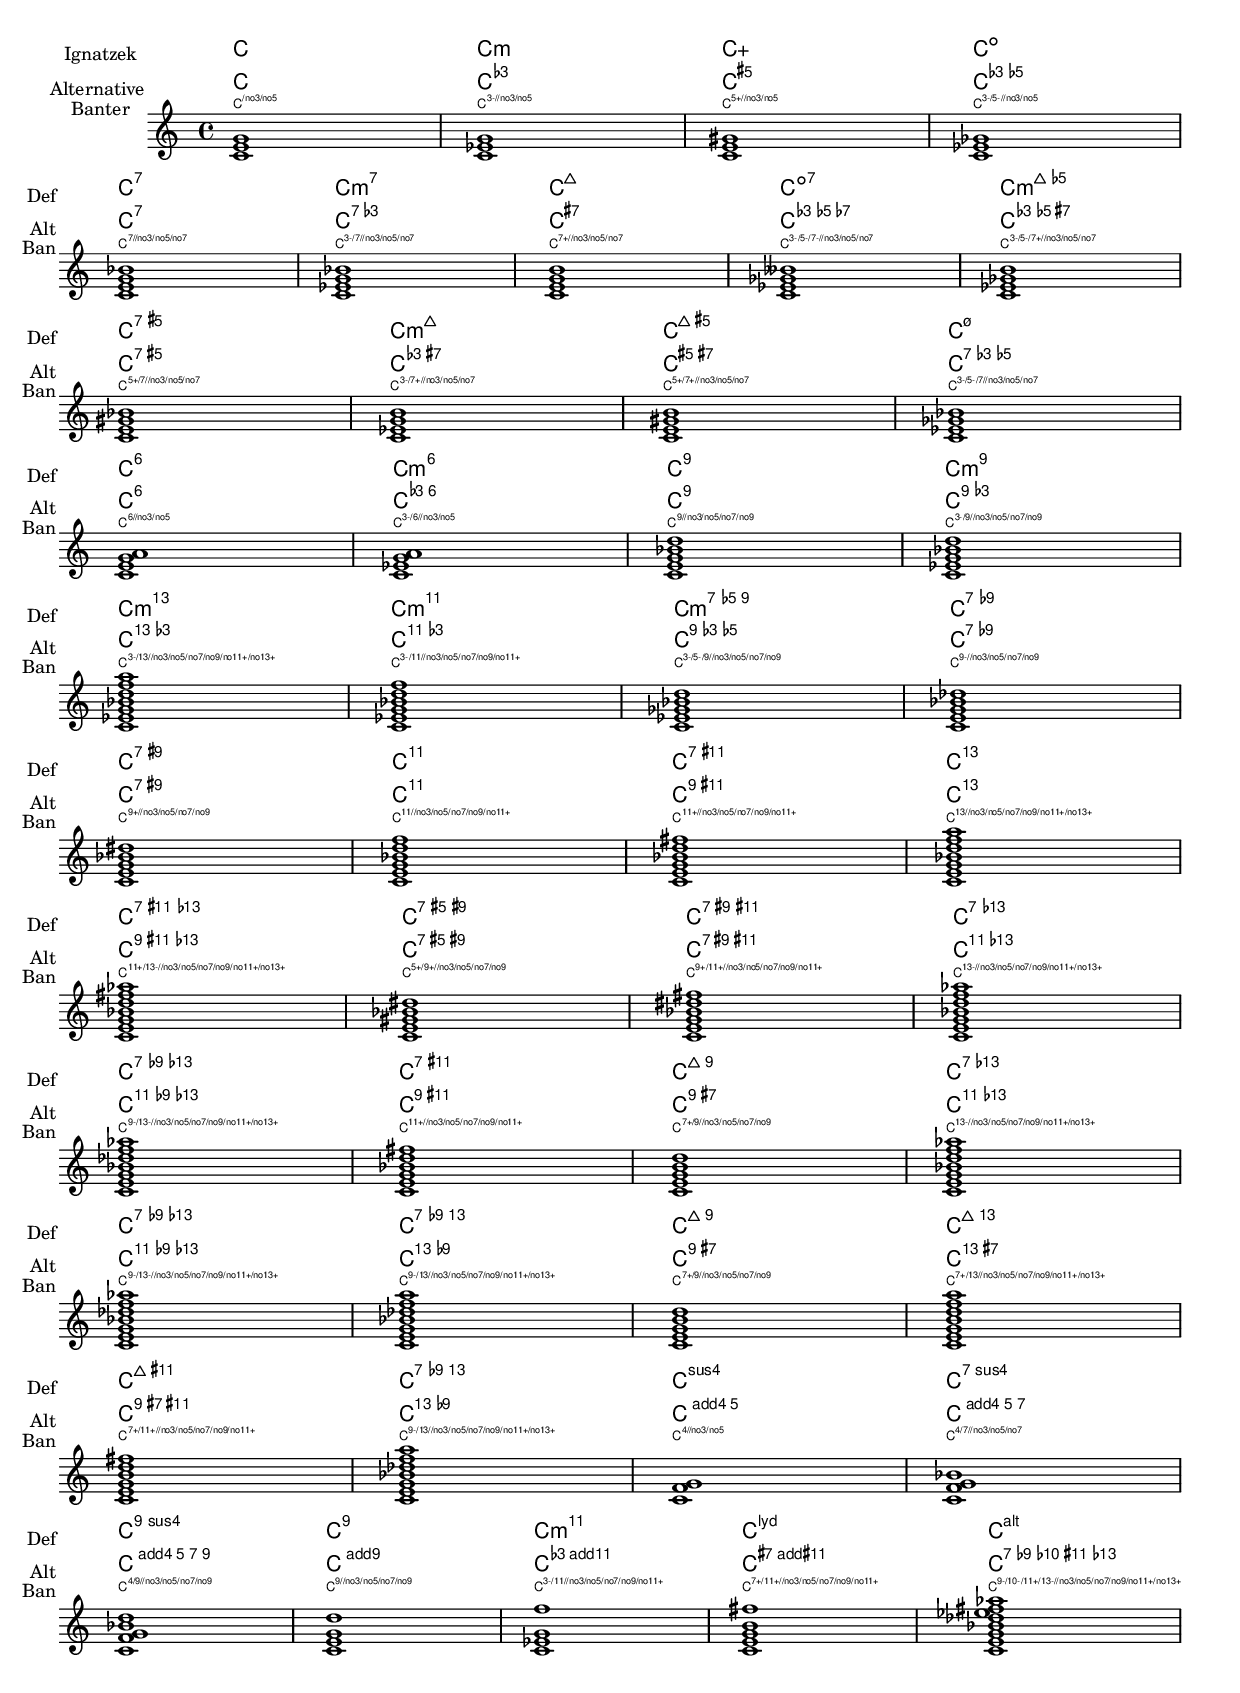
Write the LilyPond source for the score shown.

%%%% Legacy chord naming functions (formerly in scm/chord-generic-names.scm)
%%%% Copyright (C) 2003--2023 Jan Nieuwenhuizen <janneke@gnu.org>

#(set-global-staff-size 19.7)

#(define-public (banter-chordnames pitches bass inversion context)
  (old_chord->markup 'banter pitches bass inversion context))

#(define-public (jazz-chordnames pitches bass inversion context)
  (old_chord->markup 'jazz pitches bass inversion context))

#(define (define-translator-property symbol type? description)
  (if (not (and (symbol? symbol)
    (procedure? type?)
    (string? description)))
      (ly:error "error in call of define-translator-property"))
  (if (not (equal? (object-property symbol 'translation-doc) #f))
      (ly:error (G_ "symbol ~S redefined") symbol))

  (set-object-property! symbol 'translation-type? type?)
  (set-object-property! symbol 'translation-doc description)
  symbol)

#(for-each
  (lambda (x)
    (apply define-translator-property x))
  `((chordNameExceptionsFull ,list? "An alist of full chord
exceptions.  Contains @code{(@var{chord} . @var{markup})} entries.")
    (chordNameExceptionsPartial ,list? "An alist of partial chord
exceptions.  Contains @code{(@var{chord} . (@var{prefix-markup}
@var{suffix-markup}))} entries.")))

#(define-public (old_chord->markup
                style pitches bass inversion context)
  "Entry point for @code{Chord_name_engraver}.
@var{pitches}, @var{bass}, and @var{inversion} are lily pitches."
  (define (default-note-namer pitch)
    (note-name->markup pitch #f))

  (define (markup-or-empty-markup markup)
    "Return MARKUP if markup, else empty-markup"
    (if (markup? markup) markup empty-markup))

  (define (accidental->markup alteration)
    "Return accidental markup for ALTERATION."
    (if (= alteration 0)
        (make-line-markup (list empty-markup))
        (conditional-kern-before
         (alteration->text-accidental-markup alteration)
         (= alteration FLAT) 0.094725)))

  (define (list-minus a b)
    "Return list of elements in A that are not in B."
    (lset-difference eq? a b))

  (define (markup-join markups sep)
    "Return line-markup of MARKUPS, joining them with markup SEP"
    (if (pair? markups)
        (make-line-markup (list-insert-separator markups sep))
        empty-markup))

  (define (conditional-kern-before markup bool amount)
    "Add AMOUNT of space before MARKUP if BOOL is true."
    (if bool
        (make-line-markup
         (list (make-hspace-markup amount)
           markup))
        markup))

  (define (step-nr pitch)
    (let* ((pitch-nr (+ (* 7 (ly:pitch-octave pitch))
                        (ly:pitch-notename pitch)))
           (root-nr (+ (* 7 (ly:pitch-octave (car pitches)))
                       (ly:pitch-notename (car pitches)))))
      (+ 1 (- pitch-nr root-nr))))

  (define (next-third pitch)
    (ly:pitch-transpose pitch
                        (ly:make-pitch 0 2 (if (or (= (step-nr pitch) 3)
                                                   (= (step-nr pitch) 5))
                                               FLAT 0))))

  (define (step-alteration pitch)
    (let* ((diff (ly:pitch-diff (ly:make-pitch 0 0 0) (car pitches)))
           (normalized-pitch (ly:pitch-transpose pitch diff))
           (alteration (ly:pitch-alteration normalized-pitch)))
      (if (= (step-nr pitch) 7) (+ alteration SEMI-TONE) alteration)))

  (define (pitch-unalter pitch)
    (let ((alteration (step-alteration pitch)))
      (if (= alteration 0)
          pitch
          (ly:make-pitch (ly:pitch-octave pitch) (ly:pitch-notename pitch)
                         (- (ly:pitch-alteration pitch) alteration)))))

  (define (step-even-or-altered? pitch)
    (let ((nr (step-nr pitch)))
      (if (!= (modulo nr 2) 0)
          (!= (step-alteration pitch) 0)
          #t)))

  (define (step->markup-plusminus pitch)
    (let ((alt (step-alteration pitch)))
      (make-line-markup
       (list
        (number->string (step-nr pitch))
        (cond
         ((= alt DOUBLE-FLAT) "--")
         ((= alt FLAT) "-")
         ((= alt NATURAL) "")
         ((= alt SHARP) "+")
         ((= alt DOUBLE-SHARP) "++"))))))

  (define (step->markup-accidental pitch)
    (make-line-markup
     (list (accidental->markup (step-alteration pitch))
           (make-simple-markup (number->string (step-nr pitch))))))

  (define (step->markup-ignatzek pitch)
    (make-line-markup
     (if (and (= (step-nr pitch) 7)
              (= (step-alteration pitch) 1))
         (list (ly:context-property context 'majorSevenSymbol))
         (list (accidental->markup (step-alteration pitch))
               (make-simple-markup (number->string (step-nr pitch)))))))

  ;; tja, kennok
  (define (make-sub->markup step->markup)
    (lambda (pitch)
      (make-line-markup (list (make-simple-markup "no")
                              (step->markup pitch)))))

  (define (step-based-sub->markup step->markup pitch)
    (make-line-markup (list (make-simple-markup "no") (step->markup pitch))))

  (define (get-full-list pitch)
    (if (<= (step-nr pitch) (step-nr (last pitches)))
        (cons pitch (get-full-list (next-third pitch)))
        '()))

  (define (get-consecutive nr pitches)
    (if (pair? pitches)
        (let* ((pitch-nr (step-nr (car pitches)))
               (next-nr (if (!= (modulo pitch-nr 2) 0) (+ pitch-nr 2) nr)))
          (if (<= pitch-nr nr)
              (cons (car pitches) (get-consecutive next-nr (cdr pitches)))
              '()))
        '()))

  ;;; FIXME -- exceptions no longer work. -vv

  (define (full-match exceptions)
    (if (pair? exceptions)
        (let* ((e (car exceptions))
               (e-pitches (car e)))
          (if (equal? e-pitches pitches)
              e
              (full-match (cdr exceptions))))
        #f))

  (define (partial-match exceptions)
    (if (pair? exceptions)
        (let* ((e (car exceptions))
               (e-pitches (car e)))
          (if (equal? e-pitches (take pitches (length e-pitches)))
              e
              (partial-match (cdr exceptions))))
        #f))

  ;; FIXME: exceptions don't work anyway.
  (if #f (begin
           (write-me "pitches: " pitches)))
  (let* ((full-exceptions
          (ly:context-property context 'chordNameExceptionsFull))
         (full-exception (full-match full-exceptions))
         (full-markup (if full-exception (cadr full-exception) '()))
         (partial-exceptions
          (ly:context-property context 'chordNameExceptionsPartial))
         (partial-exception (partial-match partial-exceptions))
         (partial-pitches (if partial-exception (car partial-exception) '()))
         (partial-markup-prefix
          (if partial-exception (markup-or-empty-markup
                                 (cadr partial-exception)) empty-markup))
         (partial-markup-suffix
          (if (and partial-exception (pair? (cddr partial-exception)))
              (markup-or-empty-markup (caddr partial-exception)) empty-markup))
         (root (car pitches))
         (full (get-full-list root))
         ;; kludge alert: replace partial matched lower part of all with
         ;; 'normal' pitches from full
         ;; (all pitches)
         (all (append (take full (length partial-pitches))
                      (drop pitches (length partial-pitches))))

         (highest (last all))
         (missing (list-minus full (map pitch-unalter all)))
         (consecutive (get-consecutive 1 all))
         (rest (list-minus all consecutive))
         (altered (filter step-even-or-altered? all))
         (cons-alt (filter step-even-or-altered? consecutive))
         (base (list-minus consecutive altered)))


    (if #f (begin
             (write-me "full:" full)
             ;; (write-me "partial-pitches:" partial-pitches)
             (write-me "full-markup:" full-markup)
             (write-me "partial-markup-perfix:" partial-markup-prefix)
             (write-me "partial-markup-suffix:" partial-markup-suffix)
             (write-me "all:" all)
             (write-me "altered:" altered)
             (write-me "missing:" missing)
             (write-me "consecutive:" consecutive)
             (write-me "rest:" rest)
             (write-me "base:" base)))

    (case style
      ((banter)
       ;;    root
       ;;    + steps:altered + (highest all -- if not altered)
       ;;    + subs:missing

       (let* ((root->markup default-note-namer)
              (step->markup step->markup-plusminus)
              (sub->markup (lambda (x)
                              (step-based-sub->markup step->markup x)))
              (sep (make-simple-markup "/")))

         (if
          (pair? full-markup)
          (make-line-markup (list (root->markup root) full-markup))

          (make-line-markup
           (list
            (root->markup root)
            partial-markup-prefix
            (make-super-markup
             (markup-join
              (append
               (map step->markup
                    (append altered
                            (if (and (> (step-nr highest) 5)
                                     (not
                                      (step-even-or-altered? highest)))
                                (list highest) '())))
               (list partial-markup-suffix)
               (map sub->markup missing))
              sep)))))))


      ((jazz)
       ;;    root
       ;;    + steps:(highest base) + cons-alt
       ;;    + 'add'
       ;;    + steps:rest
       (let* ((root->markup default-note-namer)
              (step->markup step->markup-ignatzek)
              (sep (make-simple-markup " "))
              (add-prefix (make-simple-markup " add")))

         (if
          (pair? full-markup)
          (make-line-markup (list (root->markup root) full-markup))

          (make-line-markup
           (list
            (root->markup root)
            partial-markup-prefix
            (make-super-markup
             (make-line-markup
              (list

               ;; kludge alert: omit <= 5
               ;;(markup-join (map step->markup
               ;;                        (cons (last base) cons-alt)) sep)

               ;; This fixes:
               ;;  c     C5       -> C
               ;;  c:2   C5 2     -> C2
               ;;  c:3-  Cm5      -> Cm
               ;;  c:6.9 C5 6add9 -> C6 add 9 (add?)
               ;;  ch = \chords { c c:2 c:3- c:6.9^7 }
               (markup-join (map step->markup
                                 (let ((tb (last base)))
                                   (if (> (step-nr tb) 5)
                                       (cons tb cons-alt)
                                       cons-alt))) sep)

               (if (pair? rest)
                   add-prefix
                   empty-markup)
               (markup-join (map step->markup rest) sep)
               partial-markup-suffix))))))))

      (else empty-markup))))


%%%%%%%%%%%%%%%%%%%%%%%%%%%%%%%%%%%%%%%%%%%%%%%%%%%%%%%%%%%%%%%%%%
%%%%
%%%% Here begins the actual snippet:

chs = \transpose c' c' {
  <c e g>1
  <c es g>  % m = minor triad
  <c e gis>
  <c es ges> \break
  <c e g bes>
  <c es g bes>
  <c e g b>  % triangle = maj
  <c es ges beses>
  <c es ges b> \break
  <c e gis bes>
  <c es g b>
  <c e gis b>
  <c es ges bes> \break
  <c e g a>  % 6 = major triad with added sixth
  <c es g a>  % m6 = minor triad with added sixth
  <c e g bes d'>
  <c es g bes d'> \break
  <c es g bes d' f' a' >
  <c es g bes d' f' >
  <c es ges bes d' >
  <c e g bes des' > \break
  <c e g bes dis'>
  <c e g bes d' f'>
  <c e g bes d' fis'>
  <c e g bes d' f' a'> \break
  <c e g bes d' fis' as'>
  <c e gis bes dis'>
  <c e g bes dis' fis'>
  <c e g bes d' f' as'> \break
  <c e g bes des' f' as'>
  <c e g bes d' fis'>
  <c e g b d'>
  <c e g bes d' f' as'> \break
  <c e g bes des' f' as'>
  <c e g bes des' f' a'>
  <c e g b d'>
  <c e g b d' f' a'> \break
  <c e g b d' fis'>
  <c e g bes des' f ' a'>
  <c f g>
  <c f g bes> \break
  <c f g bes d'>
  <c e g d'>  % add9
  <c es g f'>
  <c e g b fis'>  % Lydian
  <c e g bes des' ees' fis' aes'>  % altered chord
}


%%%%%%%%%%%%%%%%%%%%%%%%%%%%%%%%%%%%%%%%%%%%%%%%%%%%%%%%%%%%%%%%
% alternate Jazz notation

efullmusicJazzAlt = {
  <c e gis>1-\markup { "+" }
  <c e g b>-\markup {
    \normal-size-super
    % \override #'(font-family . math) "N"
    \override #'(font-family . math) "M"
  }
  %%c:3.5.7 = \markup { \override #'(font-family . math) "M" }
  %%c:3.5.7 = \markup { \normal-size-super "maj7" }

  <c es ges>-\markup { \super "o" }  % should be $\circ$ ?
  <c es ges bes>-\markup { \super \combine "o" "/" }
  <c es ges beses>-\markup { \super  "o7" }
}

efullJazzAlt = #(sequential-music-to-chord-exceptions efullmusicJazzAlt #f)

epartialmusicJazzAlt = {
  <c d>1-\markup { \normal-size-super "2" }
  <c es>-\markup { "m" }
  <c f>-\markup { \normal-size-super "sus4" }
  <c g>-\markup { \normal-size-super "5" }
  %% TODO, partial exceptions
  <c es f>-\markup { "m" }-\markup { \normal-size-super "sus4" }
  <c d es>-\markup { "m" }-\markup { \normal-size-super "sus2" }
}

epartialJazzAlt = #(sequential-music-to-chord-exceptions epartialmusicJazzAlt #f)

%%%%%%%%%%%%%%%%%%%%%%%%%%%%%%%%%%%%%%%%%%%%%%%%%%%%%%%%%%%%%%%%%%

\score {
  <<
    \new ChordNames {
      %% Already set by default:
      %\set chordNameFunction = #ignatzek-chord-names
      \set instrumentName = "Ignatzek"
      \set shortInstrumentName = "Def"
      \chs
    }

    \new ChordNames {
      \set chordNameFunction = #jazz-chordnames
      \set majorSevenSymbol = \whiteTriangleMarkup
      \set chordNameSeparator = "/"
      \set chordNameExceptionsFull = \efullJazzAlt
      \set chordNameExceptionsPartial = \epartialJazzAlt
      \set instrumentName = "Alternative"
      \set shortInstrumentName = "Alt"
      \chs
    }

    %% This is the Banter (1987) style.  It gives exceedingly
    %% verbose (wide) names, making the output file take up to 4 pages.

    \new ChordNames {
      \set chordNameFunction = #banter-chordnames
      \override ChordName.font-size = #-3
      \set instrumentName = "Banter"
      \set shortInstrumentName = "Ban"
      \chs
    }

  \new Staff \transpose c c' { \chs }
  >>
  \layout {
    #(layout-set-staff-size 16)
    system-system-spacing.basic-distance = #0
    \context {
      \ChordNames
      \consists "Instrument_name_engraver"
    }
    \context {
      \Score
      \remove "Bar_number_engraver"
    }
  }
}